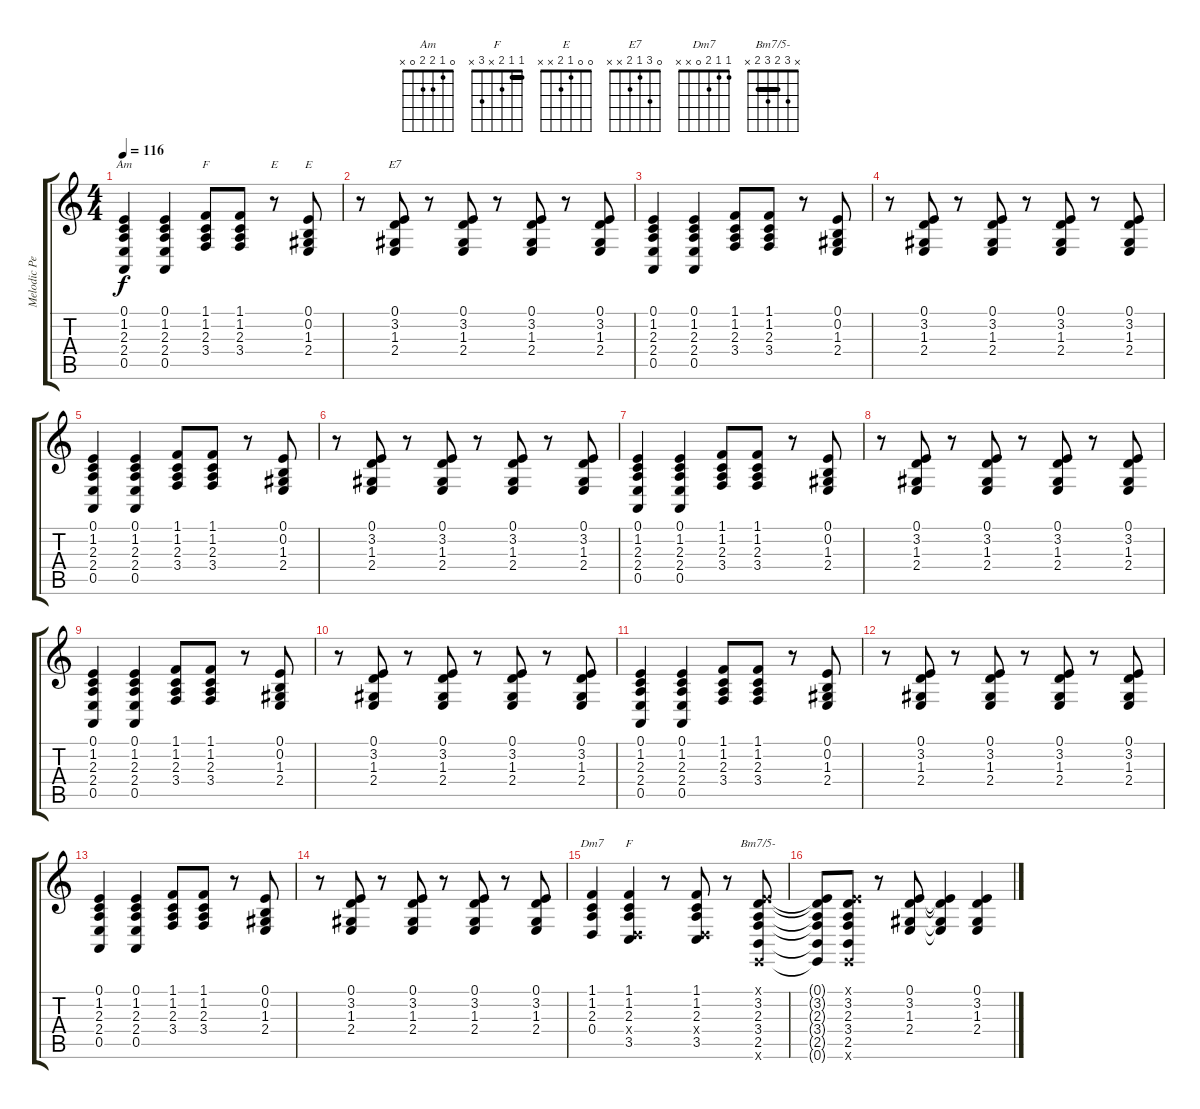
\track ("Melodic Percussion" "Melodic Pe") {instrument melodictom}
\staff {score tabs}
\tuning (E4 B3 G3 D3 A2 E2) {hide}
\chord ("Am" 0 1 2 2 0 x)
\chord ("F" 1 1 2 3 x x) {barre 1}
\chord ("E" x x x x x x)
\chord ("E" 0 0 1 2 x x)
\chord ("E7" 0 3 1 2 x x)
\chord ("Dm7" 1 1 2 0 x x)
\chord ("F" 1 1 2 x 3 x) {barre 1}
\chord ("Bm7/5-" x 3 2 3 2 x) {barre 2}
\ts (4 4)
\tempo 116
\clef g2
\ks c
(0.1 1.2 2.3 2.4 0.5).4{ch "Am" dy f} (0.1 1.2 2.3 2.4 0.5).4 (1.1 1.2 2.3 3.4).8{ch "F"} (1.1 1.2 2.3 3.4).8 r.8{ch "E"} (0.1 0.2 1.3 2.4).8{ch "E"} |
r.8 (0.1 3.2 1.3 2.4).8{ch "E7"} r.8 (0.1 3.2 1.3 2.4).8 r.8 (0.1 3.2 1.3 2.4).8 r.8 (0.1 3.2 1.3 2.4).8 |
(0.1 1.2 2.3 2.4 0.5).4 (0.1 1.2 2.3 2.4 0.5).4 (1.1 1.2 2.3 3.4).8 (1.1 1.2 2.3 3.4).8 r.8 (0.1 0.2 1.3 2.4).8 |
r.8 (0.1 3.2 1.3 2.4).8 r.8 (0.1 3.2 1.3 2.4).8 r.8 (0.1 3.2 1.3 2.4).8 r.8 (0.1 3.2 1.3 2.4).8 |
(0.1 1.2 2.3 2.4 0.5).4 (0.1 1.2 2.3 2.4 0.5).4 (1.1 1.2 2.3 3.4).8 (1.1 1.2 2.3 3.4).8 r.8 (0.1 0.2 1.3 2.4).8 |
r.8 (0.1 3.2 1.3 2.4).8 r.8 (0.1 3.2 1.3 2.4).8 r.8 (0.1 3.2 1.3 2.4).8 r.8 (0.1 3.2 1.3 2.4).8 |
(0.1 1.2 2.3 2.4 0.5).4 (0.1 1.2 2.3 2.4 0.5).4 (1.1 1.2 2.3 3.4).8 (1.1 1.2 2.3 3.4).8 r.8 (0.1 0.2 1.3 2.4).8 |
r.8 (0.1 3.2 1.3 2.4).8 r.8 (0.1 3.2 1.3 2.4).8 r.8 (0.1 3.2 1.3 2.4).8 r.8 (0.1 3.2 1.3 2.4).8 |
(0.1 1.2 2.3 2.4 0.5).4 (0.1 1.2 2.3 2.4 0.5).4 (1.1 1.2 2.3 3.4).8 (1.1 1.2 2.3 3.4).8 r.8 (0.1 0.2 1.3 2.4).8 |
r.8 (0.1 3.2 1.3 2.4).8 r.8 (0.1 3.2 1.3 2.4).8 r.8 (0.1 3.2 1.3 2.4).8 r.8 (0.1 3.2 1.3 2.4).8 |
(0.1 1.2 2.3 2.4 0.5).4 (0.1 1.2 2.3 2.4 0.5).4 (1.1 1.2 2.3 3.4).8 (1.1 1.2 2.3 3.4).8 r.8 (0.1 0.2 1.3 2.4).8 |
r.8 (0.1 3.2 1.3 2.4).8 r.8 (0.1 3.2 1.3 2.4).8 r.8 (0.1 3.2 1.3 2.4).8 r.8 (0.1 3.2 1.3 2.4).8 |
(0.1 1.2 2.3 2.4 0.5).4 (0.1 1.2 2.3 2.4 0.5).4 (1.1 1.2 2.3 3.4).8 (1.1 1.2 2.3 3.4).8 r.8 (0.1 0.2 1.3 2.4).8 |
r.8 (0.1 3.2 1.3 2.4).8 r.8 (0.1 3.2 1.3 2.4).8 r.8 (0.1 3.2 1.3 2.4).8 r.8 (0.1 3.2 1.3 2.4).8 |
(1.1 1.2 2.3 0.4).4{ch "Dm7"} (1.1 1.2 2.3 0.4{x} 3.5).4{ch "F"} r.8 (1.1 1.2 2.3 0.4{x} 3.5).8 r.8 (0.1{x} 3.2 2.3 3.4 2.5 0.6{x}).8{ch "Bm7/5-"} |
(0.1{t} 3.2{t} 2.3{t} 3.4{t} 2.5{t} 0.6{t}).8 (0.1{x} 3.2 2.3 3.4 2.5 0.6{x}).8 r.8 (0.1 3.2 1.3 2.4).8 (0.1{t} 3.2{t} 1.3{t} 2.4{t}).4 (0.1 3.2 1.3 2.4).4
